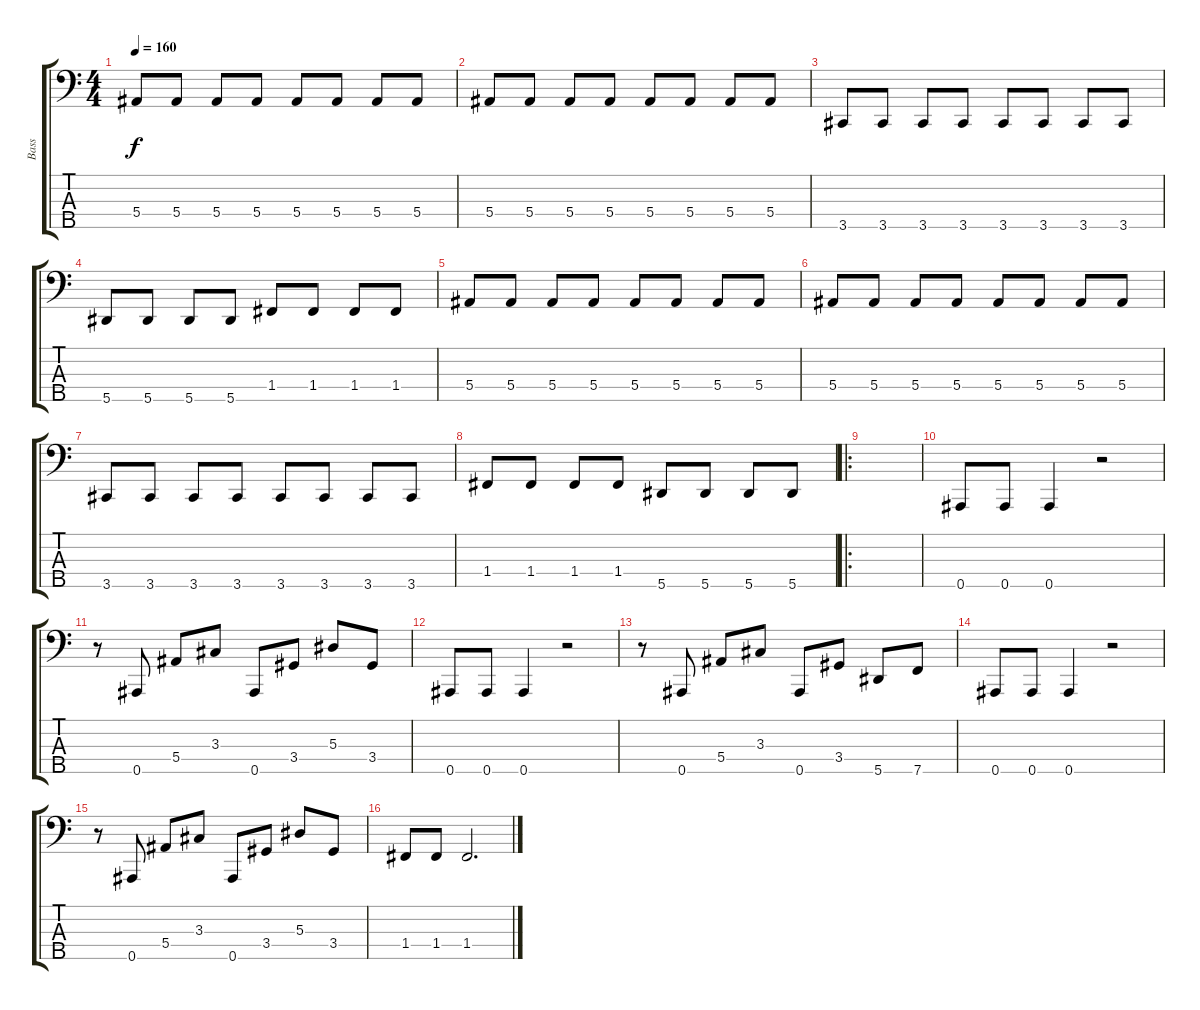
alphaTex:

\track ("Bass" "Bass") {instrument electricbasspick}
\staff {score tabs}
\tuning (Ab2 Eb2 Bb1 F1 Bb0) {hide}
\ts (4 4)
\tempo 160
\clef f4
\ks c
5.4.8{dy f} 5.4.8 5.4.8 5.4.8 5.4.8 5.4.8 5.4.8 5.4.8 |
5.4.8 5.4.8 5.4.8 5.4.8 5.4.8 5.4.8 5.4.8 5.4.8 |
3.5.8 3.5.8 3.5.8 3.5.8 3.5.8 3.5.8 3.5.8 3.5.8 |
5.5.8 5.5.8 5.5.8 5.5.8 1.4.8 1.4.8 1.4.8 1.4.8 |
5.4.8 5.4.8 5.4.8 5.4.8 5.4.8 5.4.8 5.4.8 5.4.8 |
5.4.8 5.4.8 5.4.8 5.4.8 5.4.8 5.4.8 5.4.8 5.4.8 |
3.5.8 3.5.8 3.5.8 3.5.8 3.5.8 3.5.8 3.5.8 3.5.8 |
1.4.8 1.4.8 1.4.8 1.4.8 5.5.8 5.5.8 5.5.8 5.5.8 |
\ro
|
0.5.8 0.5.8 0.5.4 r.2 |
r.8 0.5.8 5.4.8 3.3.8 0.5.8 3.4.8 5.3.8 3.4.8 |
0.5.8 0.5.8 0.5.4 r.2 |
r.8 0.5.8 5.4.8 3.3.8 0.5.8 3.4.8 5.5.8 7.5.8 |
0.5.8 0.5.8 0.5.4 r.2 |
r.8 0.5.8 5.4.8 3.3.8 0.5.8 3.4.8 5.3.8 3.4.8 |
1.4.8 1.4.8 1.4.2{d}
